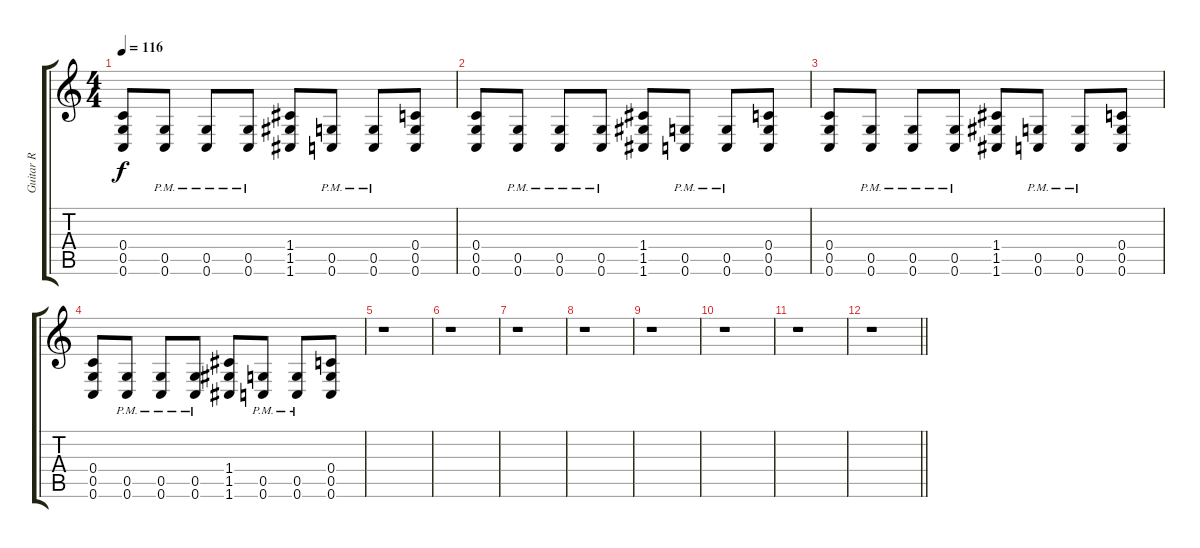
\track ("Guitar R" "Guitar R") {instrument overdrivenguitar}
\staff {score tabs}
\tuning (D4 A3 F3 C3 G2 C2) {hide}
\ts (4 4)
\tempo 116
\clef g2
\ks c
(0.4 0.5 0.6).8{dy f} (0.5{pm} 0.6{pm}).8 (0.5{pm} 0.6{pm}).8 (0.5{pm} 0.6{pm}).8 (1.4 1.5 1.6).8 (0.5{pm} 0.6{pm}).8 (0.5{pm} 0.6{pm}).8 (0.4 0.5 0.6).8 |
(0.4 0.5 0.6).8 (0.5{pm} 0.6{pm}).8 (0.5{pm} 0.6{pm}).8 (0.5{pm} 0.6{pm}).8 (1.4 1.5 1.6).8 (0.5{pm} 0.6{pm}).8 (0.5{pm} 0.6{pm}).8 (0.4 0.5 0.6).8 |
(0.4 0.5 0.6).8 (0.5{pm} 0.6{pm}).8 (0.5{pm} 0.6{pm}).8 (0.5{pm} 0.6{pm}).8 (1.4 1.5 1.6).8 (0.5{pm} 0.6{pm}).8 (0.5{pm} 0.6{pm}).8 (0.4 0.5 0.6).8 |
(0.4 0.5 0.6).8 (0.5{pm} 0.6{pm}).8 (0.5{pm} 0.6{pm}).8 (0.5{pm} 0.6{pm}).8 (1.4 1.5 1.6).8 (0.5{pm} 0.6{pm}).8 (0.5{pm} 0.6{pm}).8 (0.4 0.5 0.6).8 |
r.1 |
r.1 |
r.1 |
r.1 |
r.1 |
r.1 |
r.1 |
\barLineRight lightlight
r.1
